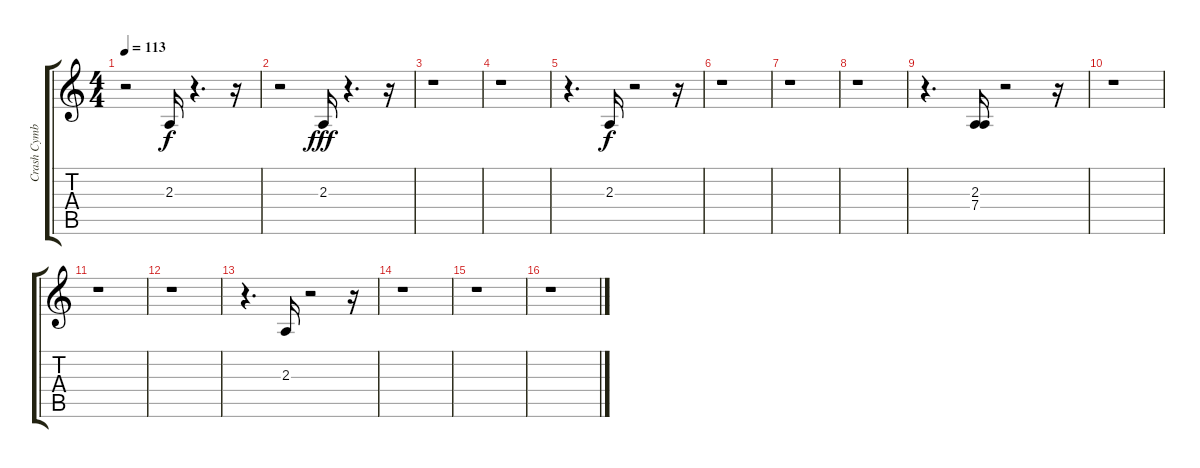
\track ("Crash Cymbal" "Crash Cymb") {instrument acousticgrandpiano}
\staff {score tabs}
\tuning (E4 B3 G3 D3 A2 E2) {hide}
\ts (4 4)
\tempo 113
\clef g2
\ks c
r.2{dy f} 2.3.16 r.4{d} r.16 |
r.2 2.3.16{dy fff} r.4{d} r.16 |
r.1 |
r.1 |
r.4{d} 2.3.16{dy f} r.2 r.16 |
r.1 |
r.1 |
r.1 |
r.4{d} (2.3 7.4).16 r.2 r.16 |
r.1 |
r.1 |
r.1 |
r.4{d} 2.3.16 r.2 r.16 |
r.1 |
r.1 |
r.1
